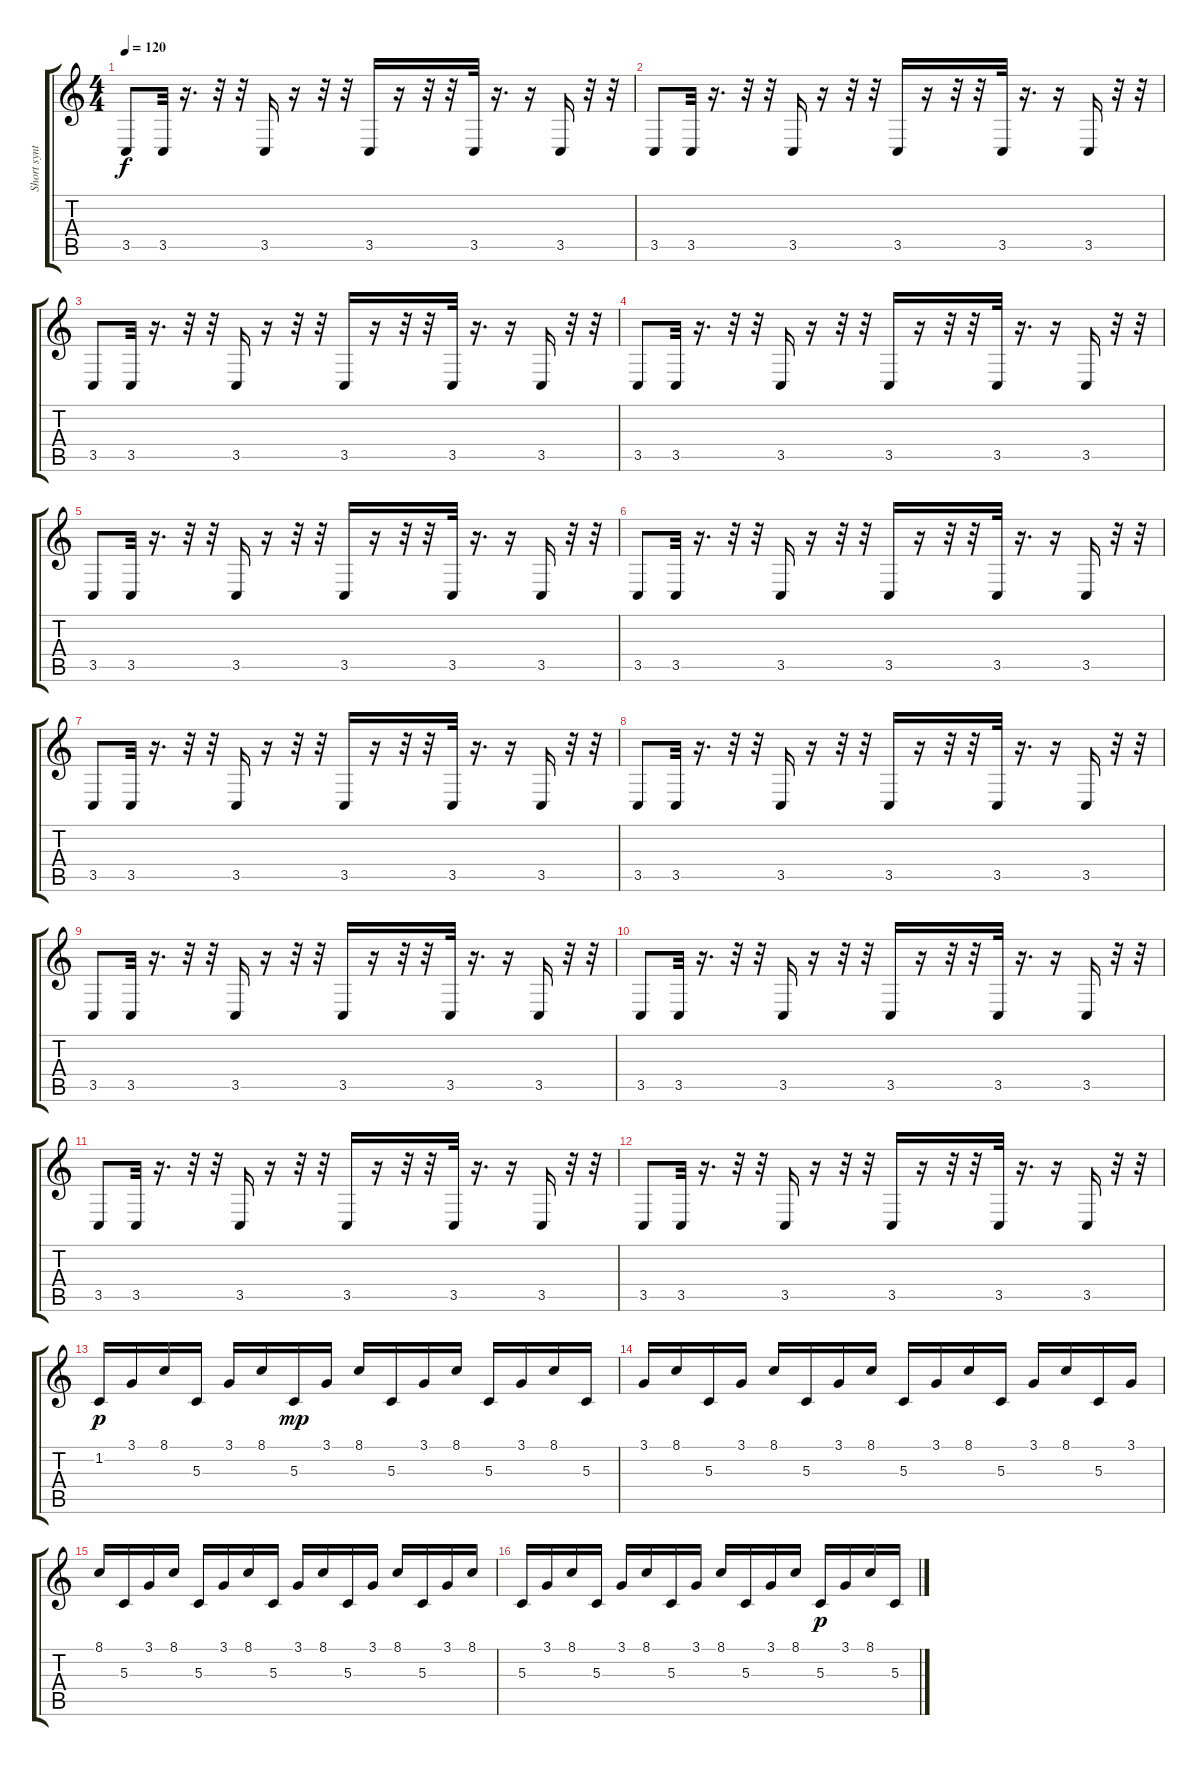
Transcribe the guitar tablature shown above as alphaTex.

\track ("Short synth - basic subtracting 3 (MIDI)" "Short synt") {instrument lead2sawtooth}
\staff {score tabs}
\tuning (E4 B3 G3 D3 A2 D2) {hide}
\ts (4 4)
\tempo 120
\clef g2
\ks c
3.5.8{dy f instrument lead2sawtooth} 3.5.32 r.16{d} r.32 r.32 3.5.16 r.16 r.32 r.32 3.5.16 r.16 r.32 r.32 3.5.32 r.16{d} r.16 3.5.16 r.32 r.32 |
3.5.8 3.5.32 r.16{d} r.32 r.32 3.5.16 r.16 r.32 r.32 3.5.16 r.16 r.32 r.32 3.5.32 r.16{d} r.16 3.5.16 r.32 r.32 |
3.5.8 3.5.32 r.16{d} r.32 r.32 3.5.16 r.16 r.32 r.32 3.5.16 r.16 r.32 r.32 3.5.32 r.16{d} r.16 3.5.16 r.32 r.32 |
3.5.8 3.5.32 r.16{d} r.32 r.32 3.5.16 r.16 r.32 r.32 3.5.16 r.16 r.32 r.32 3.5.32 r.16{d} r.16 3.5.16 r.32 r.32 |
3.5.8 3.5.32 r.16{d} r.32 r.32 3.5.16 r.16 r.32 r.32 3.5.16 r.16 r.32 r.32 3.5.32 r.16{d} r.16 3.5.16 r.32 r.32 |
3.5.8 3.5.32 r.16{d} r.32 r.32 3.5.16 r.16 r.32 r.32 3.5.16 r.16 r.32 r.32 3.5.32 r.16{d} r.16 3.5.16 r.32 r.32 |
3.5.8 3.5.32 r.16{d} r.32 r.32 3.5.16 r.16 r.32 r.32 3.5.16 r.16 r.32 r.32 3.5.32 r.16{d} r.16 3.5.16 r.32 r.32 |
3.5.8 3.5.32 r.16{d} r.32 r.32 3.5.16 r.16 r.32 r.32 3.5.16 r.16 r.32 r.32 3.5.32 r.16{d} r.16 3.5.16 r.32 r.32 |
3.5.8 3.5.32 r.16{d} r.32 r.32 3.5.16 r.16 r.32 r.32 3.5.16 r.16 r.32 r.32 3.5.32 r.16{d} r.16 3.5.16 r.32 r.32 |
3.5.8 3.5.32 r.16{d} r.32 r.32 3.5.16 r.16 r.32 r.32 3.5.16 r.16 r.32 r.32 3.5.32 r.16{d} r.16 3.5.16 r.32 r.32 |
3.5.8 3.5.32 r.16{d} r.32 r.32 3.5.16 r.16 r.32 r.32 3.5.16 r.16 r.32 r.32 3.5.32 r.16{d} r.16 3.5.16 r.32 r.32 |
3.5.8 3.5.32 r.16{d} r.32 r.32 3.5.16 r.16 r.32 r.32 3.5.16 r.16 r.32 r.32 3.5.32 r.16{d} r.16 3.5.16 r.32 r.32 |
1.2.16{dy p} 3.1.16 8.1.16 5.3.16 3.1.16 8.1.16 5.3.16{dy mp} 3.1.16 8.1.16 5.3.16 3.1.16 8.1.16 5.3.16 3.1.16 8.1.16 5.3.16 |
3.1.16 8.1.16 5.3.16 3.1.16 8.1.16 5.3.16 3.1.16 8.1.16 5.3.16 3.1.16 8.1.16 5.3.16 3.1.16 8.1.16 5.3.16 3.1.16 |
8.1.16 5.3.16 3.1.16 8.1.16 5.3.16 3.1.16 8.1.16 5.3.16 3.1.16 8.1.16 5.3.16 3.1.16 8.1.16 5.3.16 3.1.16 8.1.16 |
5.3.16 3.1.16 8.1.16 5.3.16 3.1.16 8.1.16 5.3.16 3.1.16 8.1.16 5.3.16 3.1.16 8.1.16 5.3.16{dy p} 3.1.16 8.1.16 5.3.16
